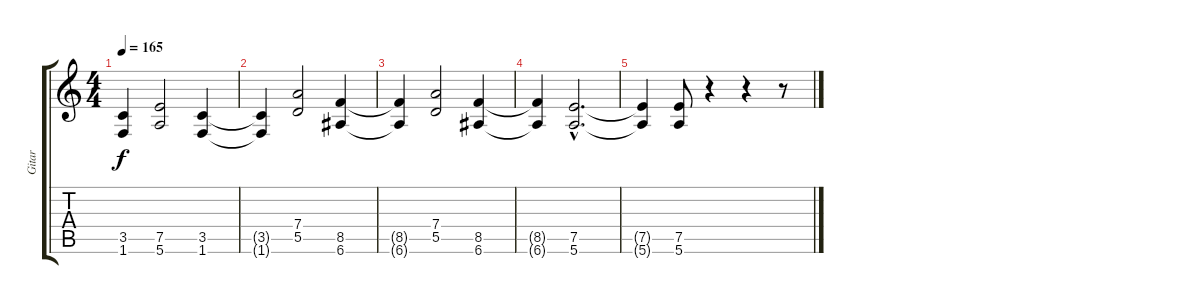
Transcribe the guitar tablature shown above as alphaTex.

\track ("Gitar" "Gitar") {instrument distortionguitar}
\staff {score tabs}
\tuning (E4 B3 G3 D3 A2 E2) {hide}
\ts (4 4)
\tempo 165
\clef g2
\ks c
(3.5{t} 1.6{t}).4{dy f} (7.5 5.6).2 (3.5 1.6).4 |
(3.5{t} 1.6{t}).4 (7.4 5.5).2 (8.5 6.6).4 |
(8.5{t} 6.6{t}).4 (7.4 5.5).2 (8.5 6.6).4 |
(8.5{t} 6.6{t}).4 (7.5{hac} 5.6{hac}).2{d} |
(7.5{t} 5.6{t}).4 (7.5 5.6).8 r.4 r.4 r.8
